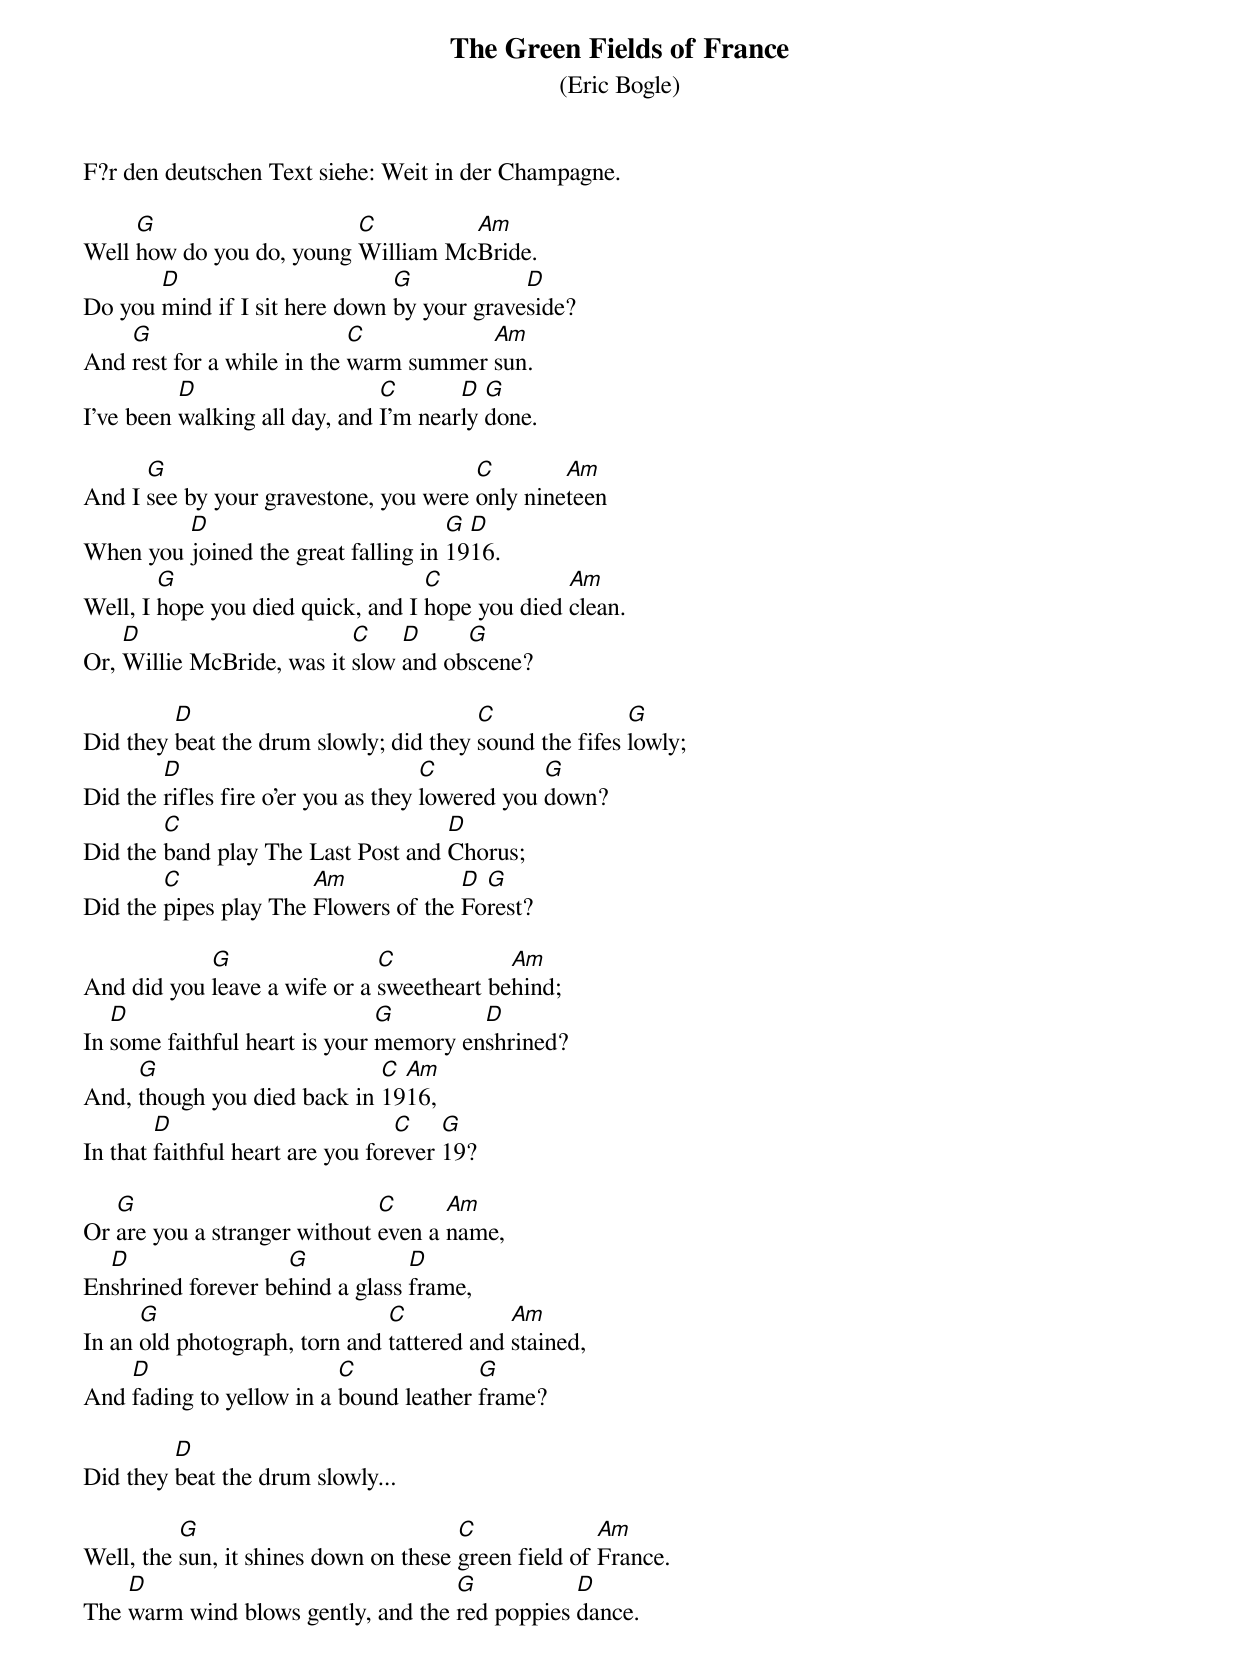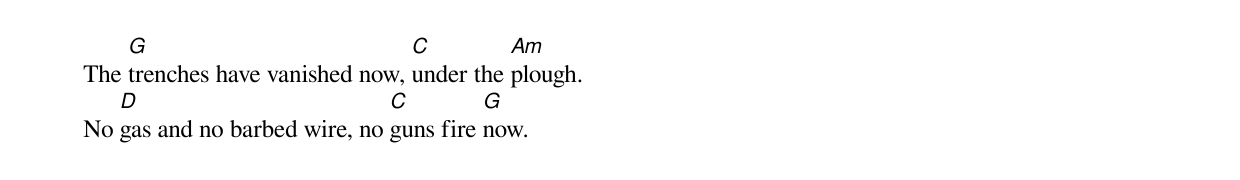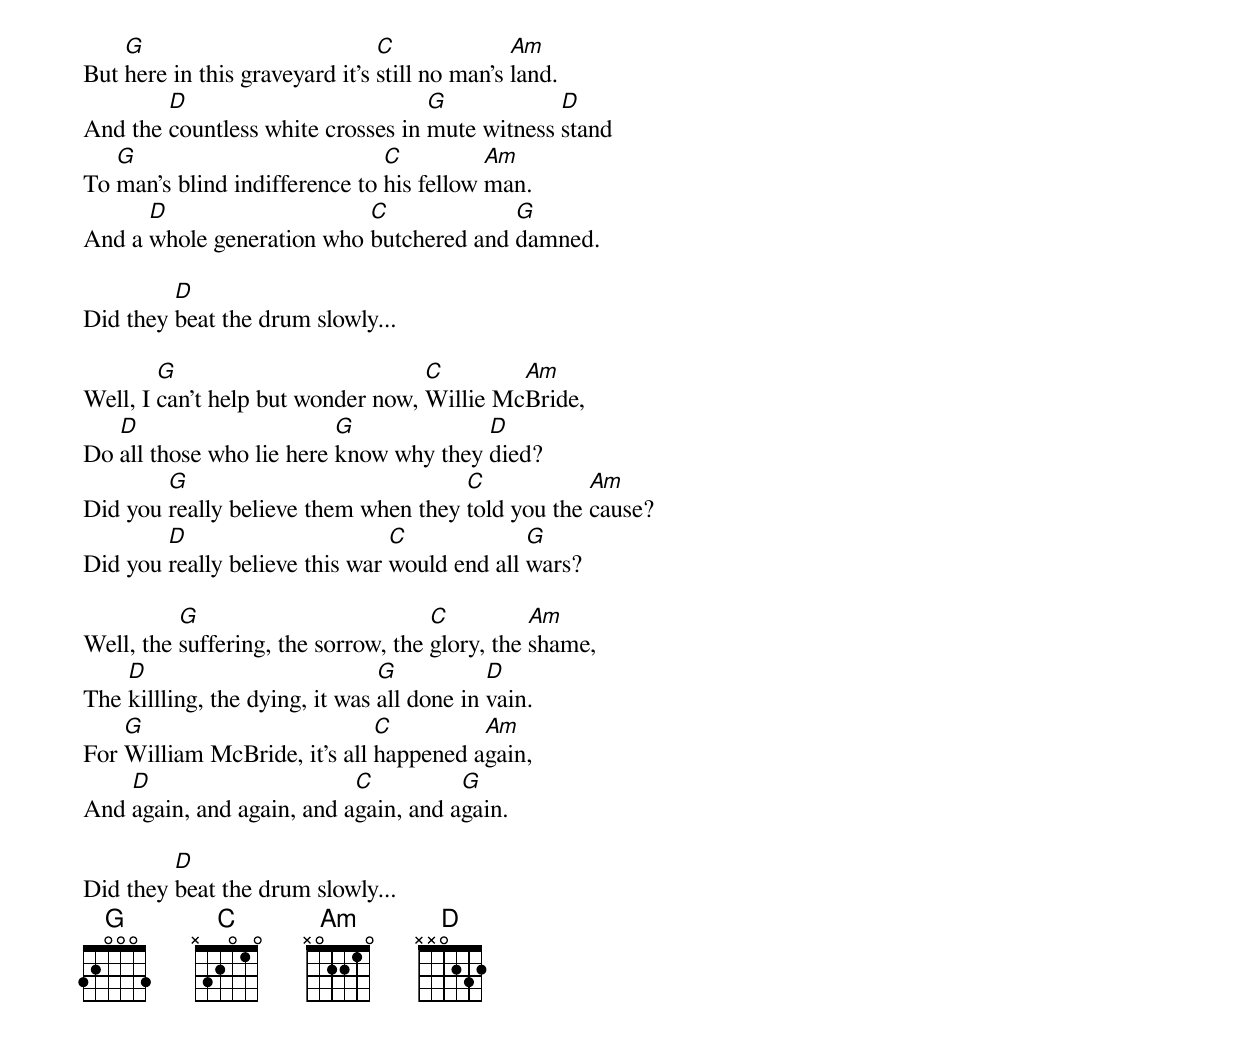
{t:The Green Fields of France}
{st:(Eric Bogle)}

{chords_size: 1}
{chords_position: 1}
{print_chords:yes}
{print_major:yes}
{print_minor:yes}
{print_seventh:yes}
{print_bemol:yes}
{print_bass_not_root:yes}
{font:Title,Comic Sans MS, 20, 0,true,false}
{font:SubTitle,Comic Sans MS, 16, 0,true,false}
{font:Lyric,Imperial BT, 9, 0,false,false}
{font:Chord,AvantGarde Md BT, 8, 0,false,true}
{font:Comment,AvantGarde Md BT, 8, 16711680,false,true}
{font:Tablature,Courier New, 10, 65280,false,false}
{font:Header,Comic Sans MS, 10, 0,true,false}
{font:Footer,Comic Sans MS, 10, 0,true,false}
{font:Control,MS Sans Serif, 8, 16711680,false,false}
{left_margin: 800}
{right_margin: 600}
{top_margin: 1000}
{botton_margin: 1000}
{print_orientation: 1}


F?r den deutschen Text siehe: Weit in der Champagne.

Well [G]how do you do, young [C]William Mc[Am]Bride.
Do you [D]mind if I sit here down [G]by your grave[D]side?
And [G]rest for a while in the [C]warm summer [Am]sun.
I've been [D]walking all day, and [C]I'm near[D]ly [G]done.

And I [G]see by your gravestone, you were [C]only nine[Am]teen
When you [D]joined the great falling in [G]19[D]16.
Well, I [G]hope you died quick, and I [C]hope you died [Am]clean.
Or, [D]Willie McBride, was it [C]slow [D]and ob[G]scene?

Did they [D]beat the drum slowly; did they [C]sound the fifes [G]lowly;
Did the [D]rifles fire o'er you as they [C]lowered you [G]down?
Did the [C]band play The Last Post and [D]Chorus;
Did the [C]pipes play The [Am]Flowers of the [D]Fo[G]rest?

And did you [G]leave a wife or a [C]sweetheart be[Am]hind;
In [D]some faithful heart is your [G]memory en[D]shrined?
And, [G]though you died back in [C]19[Am]16,
In that [D]faithful heart are you for[C]ever [G]19?

Or [G]are you a stranger without [C]even a [Am]name,
En[D]shrined forever be[G]hind a glass [D]frame,
In an [G]old photograph, torn and [C]tattered and [Am]stained,
And [D]fading to yellow in a [C]bound leather [G]frame?

Did they [D]beat the drum slowly...

Well, the [G]sun, it shines down on these [C]green field of [Am]France.
The [D]warm wind blows gently, and the [G]red poppies [D]dance.
The [G]trenches have vanished now, [C]under the [Am]plough.
No [D]gas and no barbed wire, no [C]guns fire [G]now.
{new_page}

But [G]here in this graveyard it's [C]still no man's [Am]land.
And the [D]countless white crosses in [G]mute witness [D]stand
To [G]man's blind indifference to [C]his fellow [Am]man.
And a [D]whole generation who [C]butchered and [G]damned.

Did they [D]beat the drum slowly...

Well, I [G]can't help but wonder now, [C]Willie Mc[Am]Bride,
Do [D]all those who lie here [G]know why they [D]died?
Did you [G]really believe them when they [C]told you the [Am]cause?
Did you [D]really believe this war [C]would end all [G]wars?

Well, the [G]suffering, the sorrow, the [C]glory, the [Am]shame,
The [D]killling, the dying, it was [G]all done in [D]vain.
For [G]William McBride, it's all [C]happened a[Am]gain,
And [D]again, and again, and a[C]gain, and a[G]gain.

Did they [D]beat the drum slowly...
